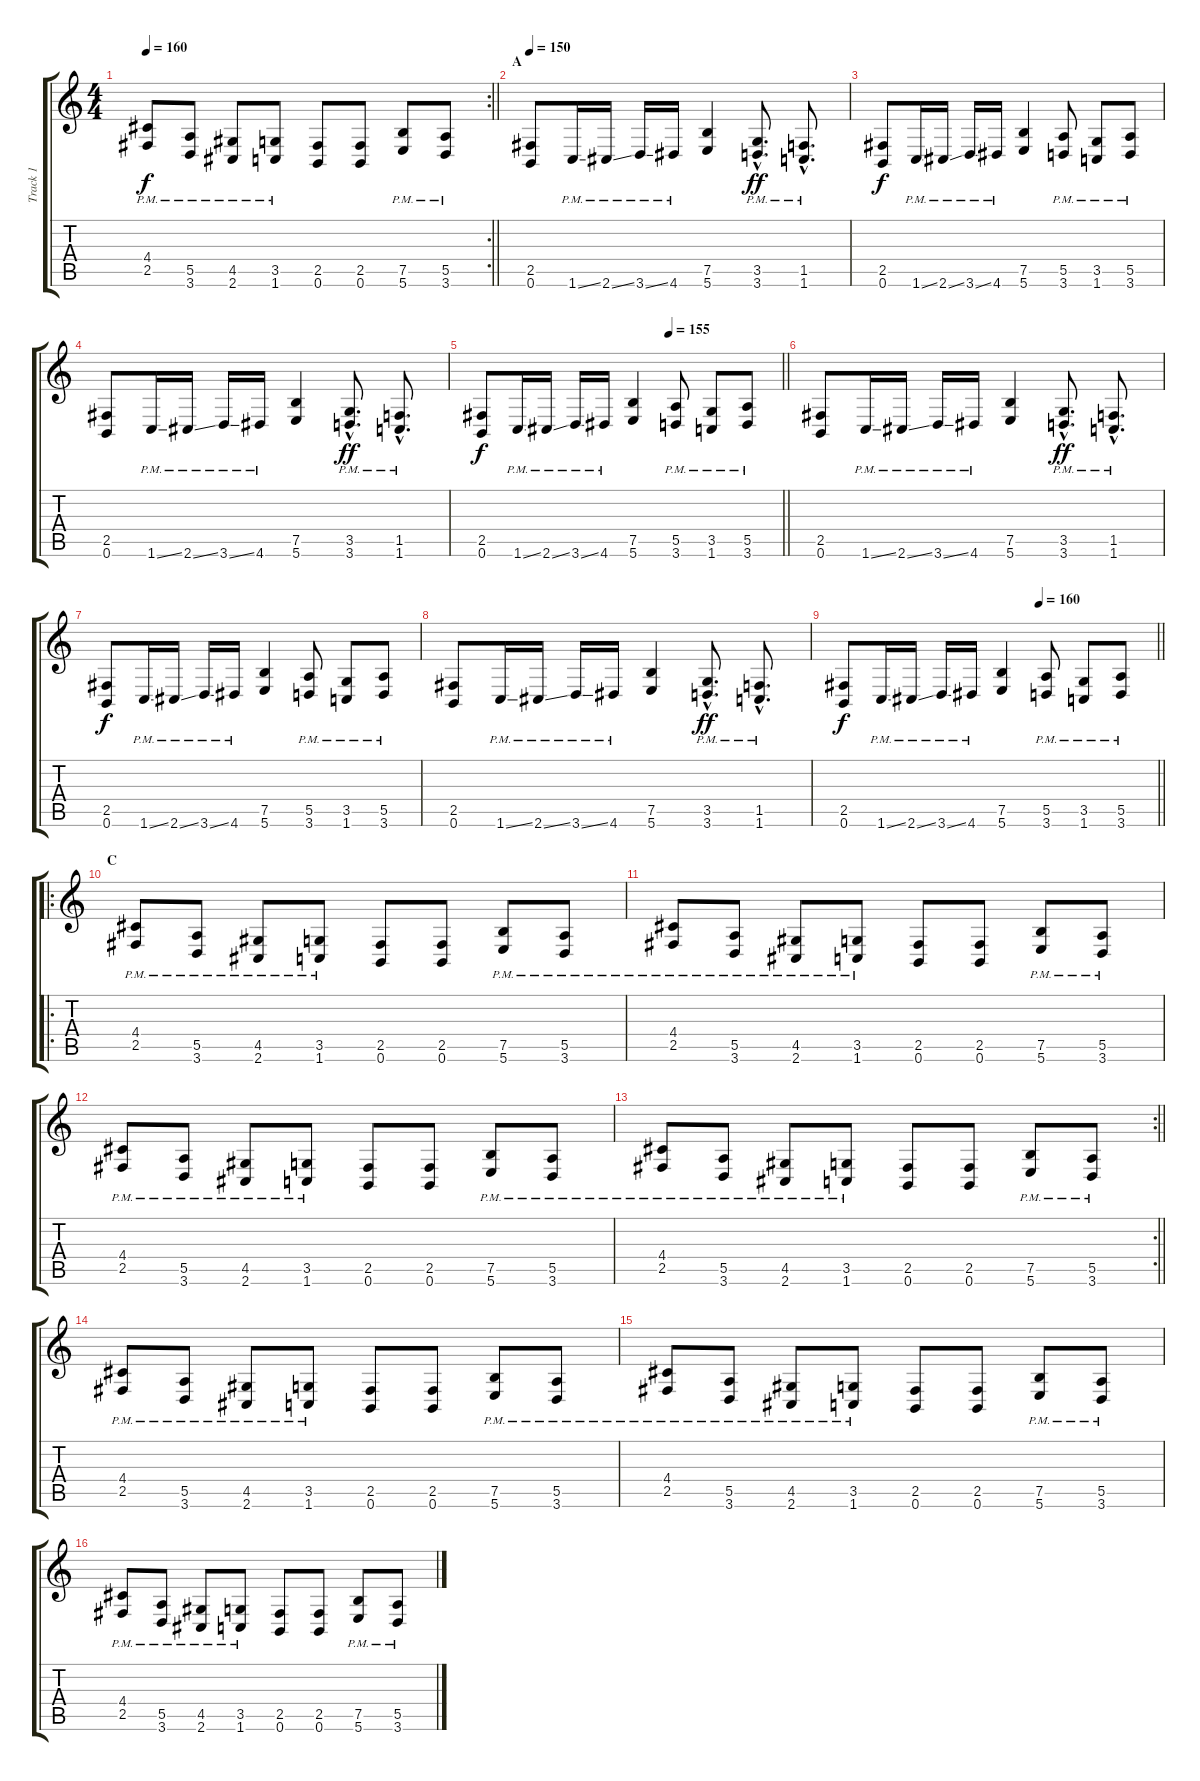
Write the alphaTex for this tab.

\track ("Track 1" "Track 1") {instrument distortionguitar}
\staff {score tabs}
\tuning (B3 Gb3 D3 A2 E2 B1) {hide}
\rc 2
\ts (4 4)
\tempo 160
\clef g2
\barLineRight lightlight
\ks c
(4.4{pm} 2.5{pm}).8{dy f} (5.5{pm} 3.6{pm}).8 (4.5{pm} 2.6{pm}).8 (3.5{pm} 1.6{pm}).8 (2.5 0.6).8 (2.5 0.6).8 (7.5{pm} 5.6{pm}).8 (5.5{pm} 3.6{pm}).8 |
\section ("" "A")
\tempo 150
(2.5 0.6).8 1.6{ss pm}.16 2.6{ss pm}.16 3.6{ss pm}.16 4.6{pm}.16 (7.5 5.6).4 (3.5{hac pm} 3.6{hac pm}).8{d dy ff} (1.5{hac pm} 1.6{hac pm}).8{d} |
(2.5 0.6).8{dy f} 1.6{ss pm}.16 2.6{ss pm}.16 3.6{ss pm}.16 4.6{pm}.16 (7.5 5.6).4 (5.5{pm} 3.6{pm}).8 (3.5{pm} 1.6{pm}).8 (5.5{pm} 3.6{pm}).8 |
(2.5 0.6).8 1.6{ss pm}.16 2.6{ss pm}.16 3.6{ss pm}.16 4.6{pm}.16 (7.5 5.6).4 (3.5{hac pm} 3.6{hac pm}).8{d dy ff} (1.5{hac pm} 1.6{hac pm}).8{d} |
\tempo (155 0.625)
\barLineRight lightlight
(2.5 0.6).8{dy f} 1.6{ss pm}.16 2.6{ss pm}.16 3.6{ss pm}.16 4.6{pm}.16 (7.5 5.6).4 (5.5{pm} 3.6{pm}).8 (3.5{pm} 1.6{pm}).8 (5.5{pm} 3.6{pm}).8 |
(2.5 0.6).8 1.6{ss pm}.16 2.6{ss pm}.16 3.6{ss pm}.16 4.6{pm}.16 (7.5 5.6).4 (3.5{hac pm} 3.6{hac pm}).8{d dy ff} (1.5{hac pm} 1.6{hac pm}).8{d} |
(2.5 0.6).8{dy f} 1.6{ss pm}.16 2.6{ss pm}.16 3.6{ss pm}.16 4.6{pm}.16 (7.5 5.6).4 (5.5{pm} 3.6{pm}).8 (3.5{pm} 1.6{pm}).8 (5.5{pm} 3.6{pm}).8 |
(2.5 0.6).8 1.6{ss pm}.16 2.6{ss pm}.16 3.6{ss pm}.16 4.6{pm}.16 (7.5 5.6).4 (3.5{hac pm} 3.6{hac pm}).8{d dy ff} (1.5{hac pm} 1.6{hac pm}).8{d} |
\tempo (160 0.625)
\barLineRight lightlight
(2.5 0.6).8{dy f} 1.6{ss pm}.16 2.6{ss pm}.16 3.6{ss pm}.16 4.6{pm}.16 (7.5 5.6).4 (5.5{pm} 3.6{pm}).8 (3.5{pm} 1.6{pm}).8 (5.5{pm} 3.6{pm}).8 |
\ro
\section ("" "C")
(4.4{pm} 2.5{pm}).8 (5.5{pm} 3.6{pm}).8 (4.5{pm} 2.6{pm}).8 (3.5{pm} 1.6{pm}).8 (2.5 0.6).8 (2.5 0.6).8 (7.5{pm} 5.6{pm}).8 (5.5{pm} 3.6{pm}).8 |
(4.4{pm} 2.5{pm}).8 (5.5{pm} 3.6{pm}).8 (4.5{pm} 2.6{pm}).8 (3.5{pm} 1.6{pm}).8 (2.5 0.6).8 (2.5 0.6).8 (7.5{pm} 5.6{pm}).8 (5.5{pm} 3.6{pm}).8 |
(4.4{pm} 2.5{pm}).8 (5.5{pm} 3.6{pm}).8 (4.5{pm} 2.6{pm}).8 (3.5{pm} 1.6{pm}).8 (2.5 0.6).8 (2.5 0.6).8 (7.5{pm} 5.6{pm}).8 (5.5{pm} 3.6{pm}).8 |
\rc 2
\barLineRight lightlight
(4.4{pm} 2.5{pm}).8 (5.5{pm} 3.6{pm}).8 (4.5{pm} 2.6{pm}).8 (3.5{pm} 1.6{pm}).8 (2.5 0.6).8 (2.5 0.6).8 (7.5{pm} 5.6{pm}).8 (5.5{pm} 3.6{pm}).8 |
(4.4{pm} 2.5{pm}).8 (5.5{pm} 3.6{pm}).8 (4.5{pm} 2.6{pm}).8 (3.5{pm} 1.6{pm}).8 (2.5 0.6).8 (2.5 0.6).8 (7.5{pm} 5.6{pm}).8 (5.5{pm} 3.6{pm}).8 |
(4.4{pm} 2.5{pm}).8 (5.5{pm} 3.6{pm}).8 (4.5{pm} 2.6{pm}).8 (3.5{pm} 1.6{pm}).8 (2.5 0.6).8 (2.5 0.6).8 (7.5{pm} 5.6{pm}).8 (5.5{pm} 3.6{pm}).8 |
(4.4{pm} 2.5{pm}).8 (5.5{pm} 3.6{pm}).8 (4.5{pm} 2.6{pm}).8 (3.5{pm} 1.6{pm}).8 (2.5 0.6).8 (2.5 0.6).8 (7.5{pm} 5.6{pm}).8 (5.5{pm} 3.6{pm}).8
